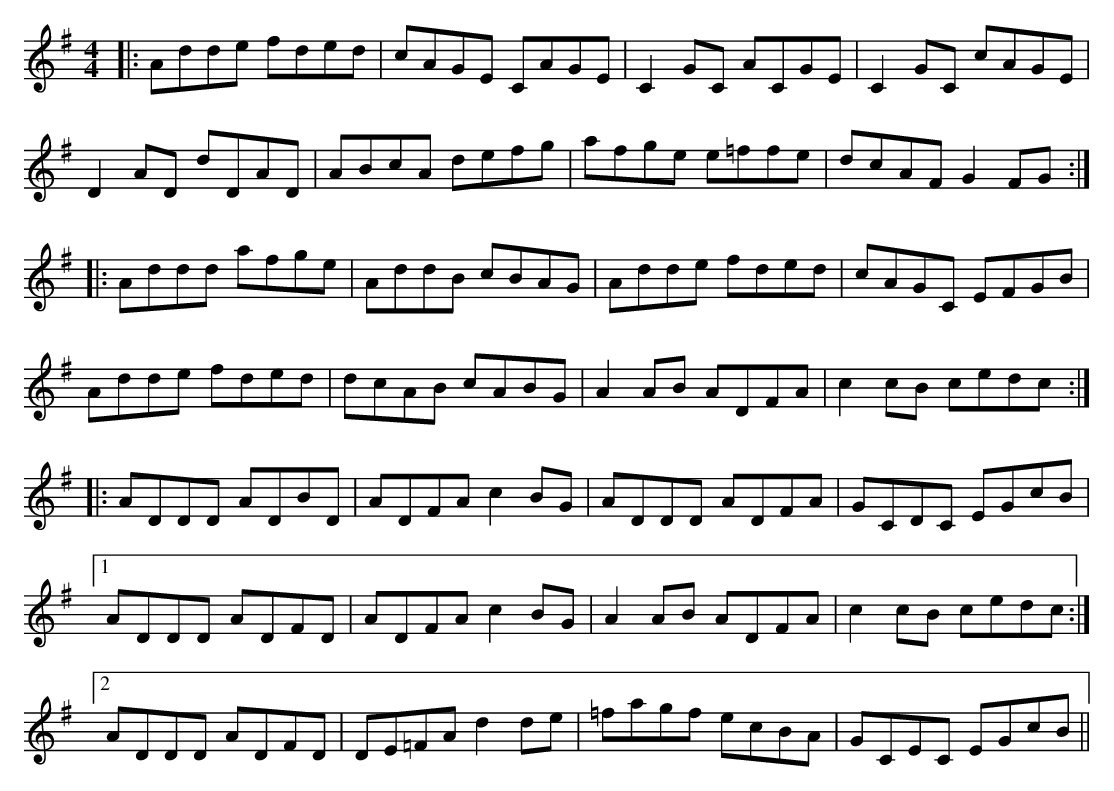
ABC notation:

X:1
M:4/4
K:G
|:Adde fded|cAGE CAGE|C2 GC ACGE|C2 GC cAGE|
D2 AD dDAD|ABcA defg|afge e=ffe|dcAF G2 FG:|
|:Addd afge|AddB cBAG|Adde fded|cAGC EFGB|
Adde fded|dcAB cABG|A2 AB ADFA|c2 cB cedc:|
|:ADDD ADBD|ADFA c2 BG|ADDD ADFA|GCDC EGcB|
[1 ADDD ADFD|ADFA c2 BG|A2 AB ADFA|c2 cB cedc:|
[2 ADDD ADFD|DE=FA d2 de|=fagf ecBA|GCEC EGcB||
